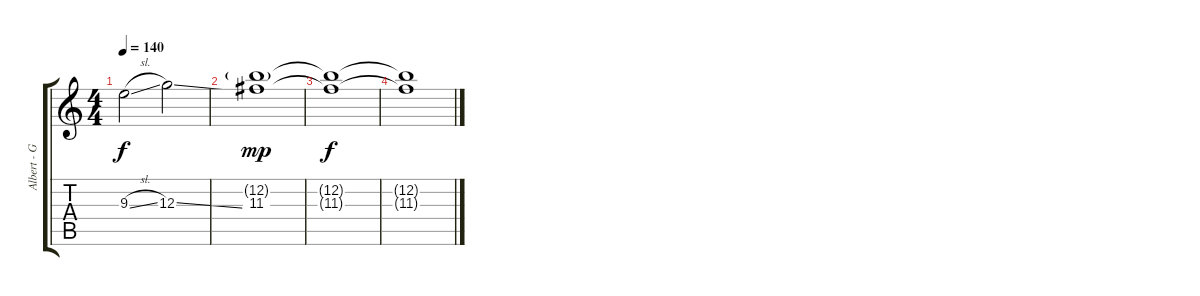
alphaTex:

\track ("Albert - Guitar RSE" "Albert - G") {instrument overdrivenguitar}
\staff {score tabs}
\tuning (E4 B3 G3 D3 A2 E2) {hide}
\ts (4 4)
\tempo 140
\clef g2
\ks c
9.3{sl}.2{dy f} 12.3{ss}.2 |
(12.2{g} 11.3).1{dy mp} |
(12.2{t} 11.3{t}).1{dy f} |
(12.2{t} 11.3{t}).1
